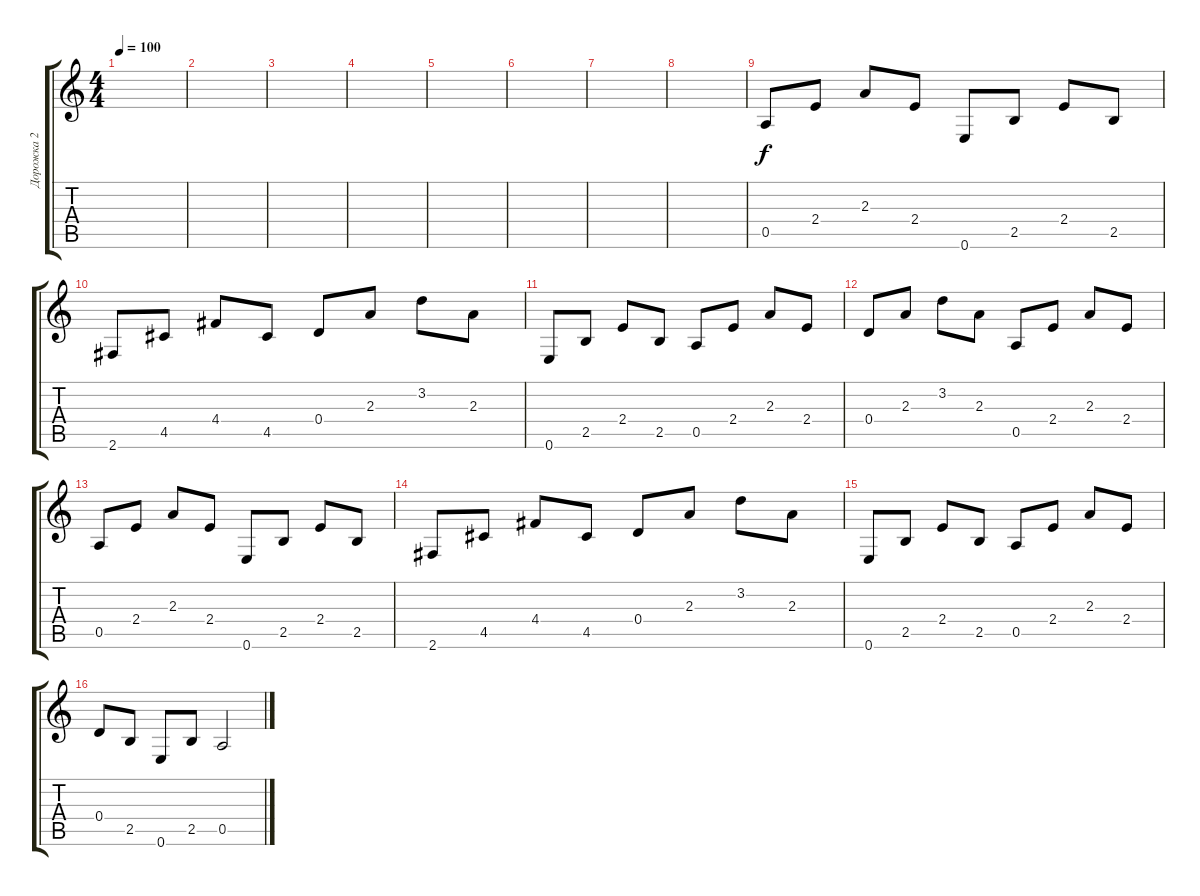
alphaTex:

\track ("Дорожка 2" "Дорожка 2") {instrument acousticguitarsteel}
\staff {score tabs}
\tuning (E4 B3 G3 D3 A2 E2) {hide}
\ts (4 4)
\tempo 100
\clef g2
\ks c
|
|
|
|
|
|
|
|
0.5.8 2.4.8 2.3.8 2.4.8 0.6.8 2.5.8 2.4.8 2.5.8 |
2.6.8 4.5.8 4.4.8 4.5.8 0.4.8 2.3.8 3.2.8 2.3.8 |
0.6.8 2.5.8 2.4.8 2.5.8 0.5.8 2.4.8 2.3.8 2.4.8 |
0.4.8 2.3.8 3.2.8 2.3.8 0.5.8 2.4.8 2.3.8 2.4.8 |
0.5.8 2.4.8 2.3.8 2.4.8 0.6.8 2.5.8 2.4.8 2.5.8 |
2.6.8 4.5.8 4.4.8 4.5.8 0.4.8 2.3.8 3.2.8 2.3.8 |
0.6.8 2.5.8 2.4.8 2.5.8 0.5.8 2.4.8 2.3.8 2.4.8 |
0.4.8 2.5.8 0.6.8 2.5.8 0.5.2
